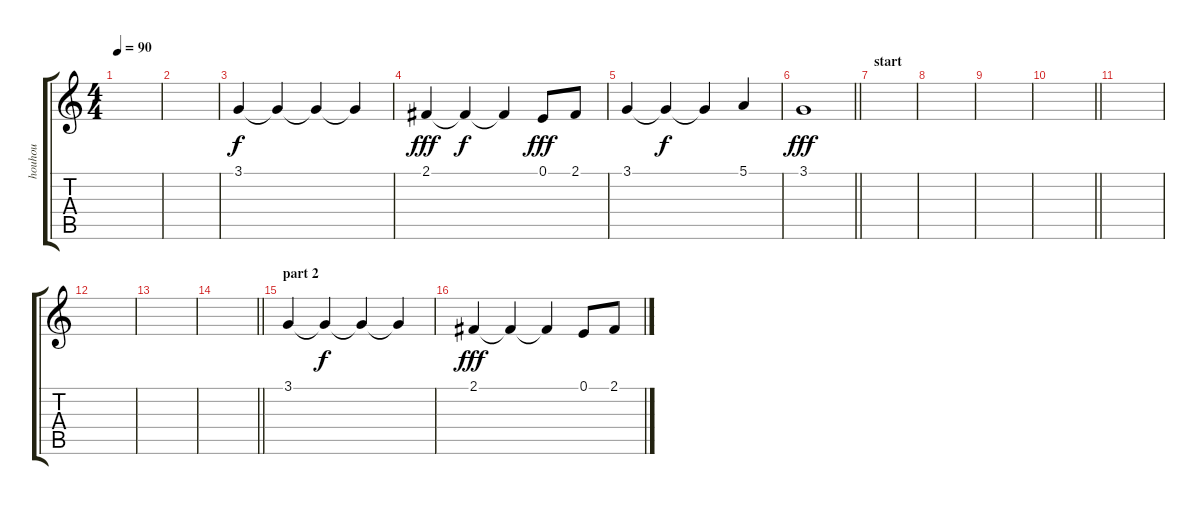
\track ("houhou" "houhou") {instrument synthvoice}
\staff {score tabs}
\tuning (E4 B3 G3 D3 A2 E2) {hide}
\ts (4 4)
\tempo 90
\clef g2
\ks c
|
|
3.1.4 3.1{t}.4{dy f} 3.1{t}.4 3.1{t}.4 |
2.1.4{dy fff} 2.1{t}.4{dy f} 2.1{t}.4 0.1.8{dy fff} 2.1.8 |
3.1.4 3.1{t}.4{dy f} 3.1{t}.4 5.1.4 |
\barLineRight lightlight
3.1.1{dy fff} |
\section ("" "start")
|
|
|
\barLineRight lightlight
|
|
|
|
\barLineRight lightlight
|
\section ("" "part 2")
3.1.4 3.1{t}.4{dy f} 3.1{t}.4 3.1{t}.4 |
2.1.4{dy fff} 2.1{t}.4 2.1{t}.4 0.1.8 2.1.8
